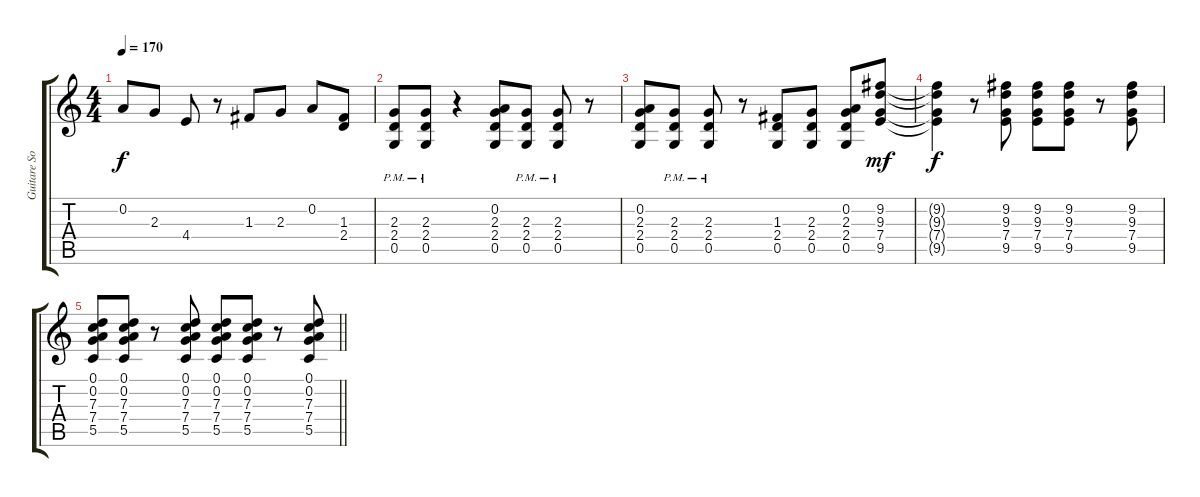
\track ("Guitare Solo" "Guitare So") {instrument overdrivenguitar}
\staff {score tabs}
\tuning (D4 A3 F3 C3 G2 C2) {hide}
\ts (4 4)
\tempo 170
\clef g2
\ks c
0.2.8{dy f} 2.3.8 4.4.8 r.8 1.3.8 2.3.8 0.2.8 (1.3 2.4).8 |
(2.3{pm} 2.4{pm} 0.5{pm}).8 (2.3 2.4{pm} 0.5{pm}).8 r.4 (0.2 2.3 2.4 0.5).8 (2.3 2.4{pm} 0.5{pm}).8 (2.3 2.4{pm} 0.5{pm}).8 r.8 |
(0.2 2.3 2.4 0.5).8 (2.3 2.4{pm} 0.5{pm}).8 (2.3 2.4{pm} 0.5{pm}).8 r.8 (1.3 2.4 0.5).8 (2.3 2.4 0.5).8 (0.2 2.3 2.4 0.5).8 (9.2 9.3 7.4 9.5).8{dy mf} |
(9.2{t} 9.3{t} 7.4{t} 9.5{t}).4{dy f} r.8 (9.2 9.3 7.4 9.5).8 (9.2 9.3 7.4 9.5).8 (9.2 9.3 7.4 9.5).8 r.8 (9.2 9.3 7.4 9.5).8 |
\barLineRight lightlight
(0.1 0.2 7.3 7.4 5.5).8 (0.1 0.2 7.3 7.4 5.5).8 r.8 (0.1 0.2 7.3 7.4 5.5).8 (0.1 0.2 7.3 7.4 5.5).8 (0.1 0.2 7.3 7.4 5.5).8 r.8 (0.1 0.2 7.3 7.4 5.5).8
